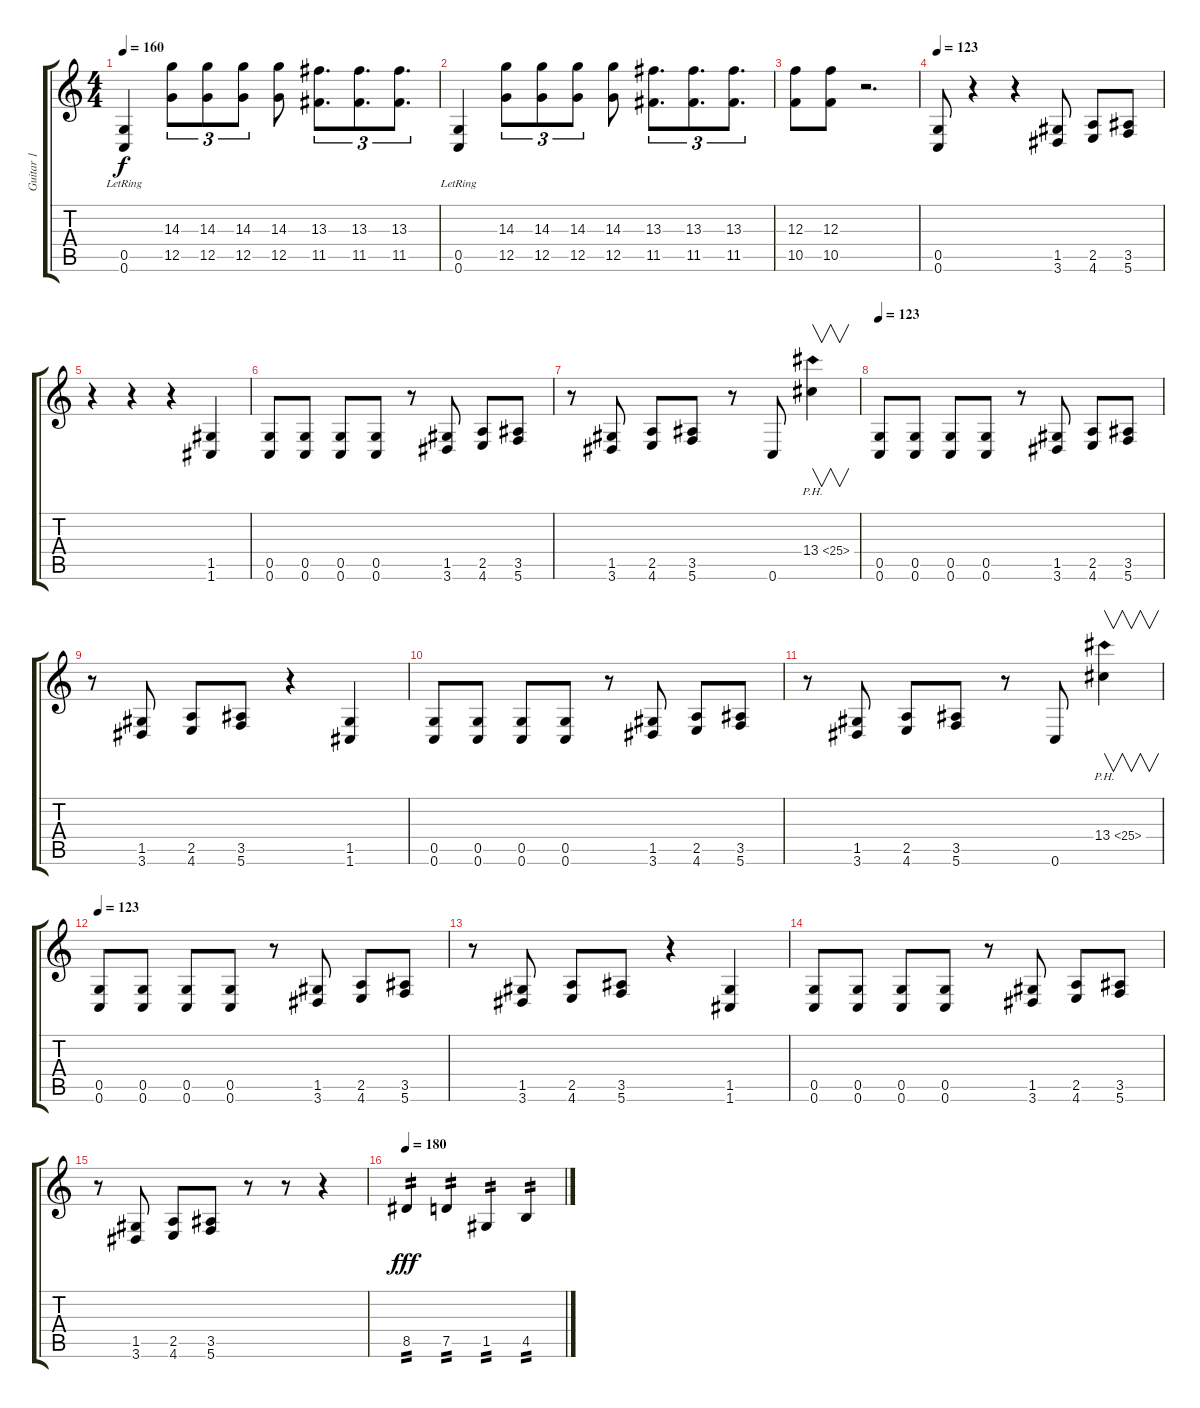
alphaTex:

\track ("Guitar 1" "Guitar 1") {instrument overdrivenguitar}
\staff {score tabs}
\tuning (D4 A3 F3 C3 G2 C2) {hide}
\ts (4 4)
\tempo 160
\clef g2
\ks c
(0.5{lr} 0.6{lr}).4{dy f} (14.3 12.5).8{tu (3 2)} (14.3 12.5).8{tu (3 2)} (14.3 12.5).8{tu (3 2)} (14.3 12.5).8 (13.3 11.5).8{d tu (3 2)} (13.3 11.5).8{d tu (3 2)} (13.3 11.5).8{d tu (3 2)} |
(0.5{lr} 0.6{lr}).4 (14.3 12.5).8{tu (3 2)} (14.3 12.5).8{tu (3 2)} (14.3 12.5).8{tu (3 2)} (14.3 12.5).8 (13.3 11.5).8{d tu (3 2)} (13.3 11.5).8{d tu (3 2)} (13.3 11.5).8{d tu (3 2)} |
(12.3 10.5).8 (12.3 10.5).8 r.2{d} |
\tempo 123
(0.5 0.6).8 r.4 r.4 (1.5 3.6).8 (2.5 4.6).8 (3.5 5.6).8 |
r.4 r.4 r.4 (1.5 1.6).4 |
(0.5 0.6).8 (0.5 0.6).8 (0.5 0.6).8 (0.5 0.6).8 r.8 (1.5 3.6).8 (2.5 4.6).8 (3.5 5.6).8 |
r.8 (1.5 3.6).8 (2.5 4.6).8 (3.5 5.6).8 r.8 0.6.8 13.4{ph 12}.4{v} |
\tempo 123
(0.5 0.6).8 (0.5 0.6).8 (0.5 0.6).8 (0.5 0.6).8 r.8 (1.5 3.6).8 (2.5 4.6).8 (3.5 5.6).8 |
r.8 (1.5 3.6).8 (2.5 4.6).8 (3.5 5.6).8 r.4 (1.5 1.6).4 |
(0.5 0.6).8 (0.5 0.6).8 (0.5 0.6).8 (0.5 0.6).8 r.8 (1.5 3.6).8 (2.5 4.6).8 (3.5 5.6).8 |
r.8 (1.5 3.6).8 (2.5 4.6).8 (3.5 5.6).8 r.8 0.6.8 13.4{ph 12}.4{v} |
\tempo 123
(0.5 0.6).8 (0.5 0.6).8 (0.5 0.6).8 (0.5 0.6).8 r.8 (1.5 3.6).8 (2.5 4.6).8 (3.5 5.6).8 |
r.8 (1.5 3.6).8 (2.5 4.6).8 (3.5 5.6).8 r.4 (1.5 1.6).4 |
(0.5 0.6).8 (0.5 0.6).8 (0.5 0.6).8 (0.5 0.6).8 r.8 (1.5 3.6).8 (2.5 4.6).8 (3.5 5.6).8 |
r.8 (1.5 3.6).8 (2.5 4.6).8 (3.5 5.6).8 r.8 r.8 r.4 |
\tempo 180
8.5.4{tp 2 dy fff} 7.5.4{tp 2} 1.5.4{tp 2} 4.5.4{tp 2}
